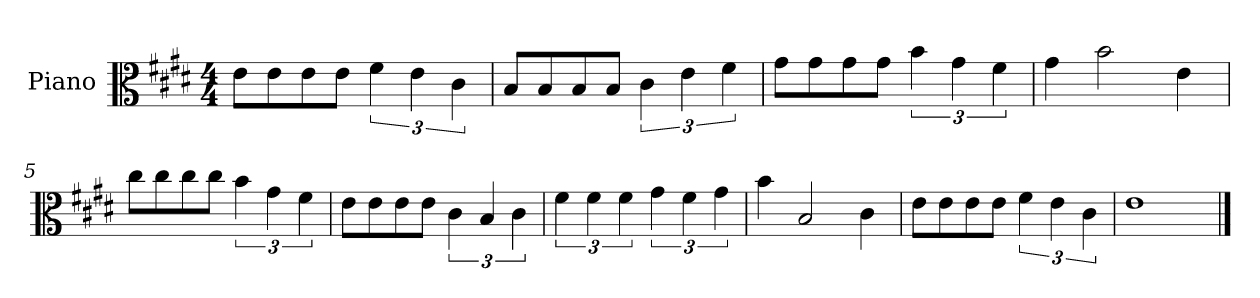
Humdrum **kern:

**kern
*part1
*staff1
*I"Piano
*I'Pno.
*clefC3
*k[f#c#g#d#]
*M4/4
=1
8e\L
8e\
8e\
8e\J
6f#\
6e\
6c#\
=2
8B/L
8B/
8B/
8B/J
6c#\
6e\
6f#\
=3
8g#\L
8g#\
8g#\
8g#\J
6b\
6g#\
6f#\
=4
4g#\
2b\
4e\
=5
8cc#\L
8cc#\
8cc#\
8cc#\J
6b\
6g#\
6f#\
=6
8e\L
8e\
8e\
8e\J
6c#\
6B/
6c#\
!!LO:LB:g=z
=7
6f#\
6f#\
6f#\
6g#\
6f#\
6g#\
=8
4b\
2B/
4c#\
=9
8e\L
8e\
8e\
8e\J
6f#\
6e\
6c#\
=10
1e
==
*-
